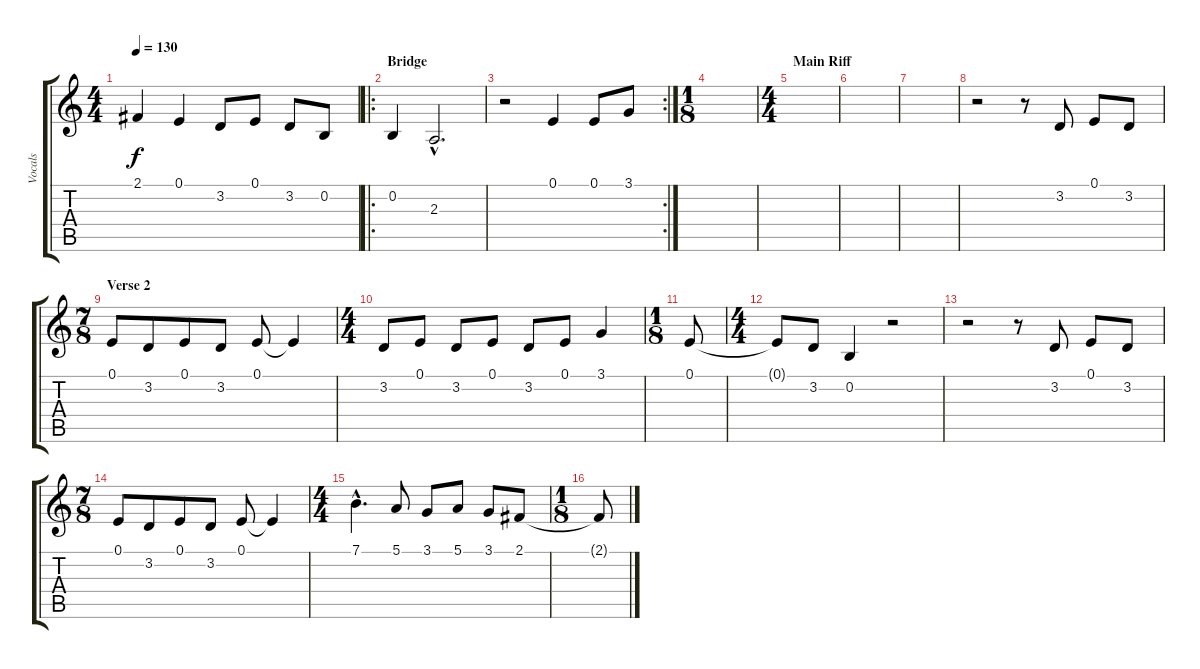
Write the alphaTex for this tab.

\track ("Vocals" "Vocals") {instrument voiceoohs}
\staff {score tabs}
\tuning (E4 B3 G3 D3 A2 E2) {hide}
\ts (4 4)
\tempo 130
\clef g2
\ks c
2.1.4{dy f} 0.1.4 3.2.8 0.1.8 3.2.8 0.2.8 |
\ro
\section ("" "Bridge")
0.2.4 2.3{hac}.2{d} |
\rc 2
r.2 0.1.4 0.1.8 3.1.8 |
\ts (1 8)
|
\ts (4 4)
\section ("" "Main Riff")
|
|
|
r.2 r.8 3.2.8 0.1.8 3.2.8 |
\ts (7 8)
\section ("" "Verse 2")
0.1.8 3.2.8 0.1.8 3.2.8 0.1.8 0.1{t}.4 |
\ts (4 4)
3.2.8 0.1.8 3.2.8 0.1.8 3.2.8 0.1.8 3.1.4 |
\ts (1 8)
0.1.8 |
\ts (4 4)
0.1{t}.8 3.2.8 0.2.4 r.2 |
r.2 r.8 3.2.8 0.1.8 3.2.8 |
\ts (7 8)
0.1.8 3.2.8 0.1.8 3.2.8 0.1.8 0.1{t}.4 |
\ts (4 4)
7.1{hac}.4{d} 5.1.8 3.1.8 5.1.8 3.1.8 2.1.8 |
\ts (1 8)
2.1{t}.8
